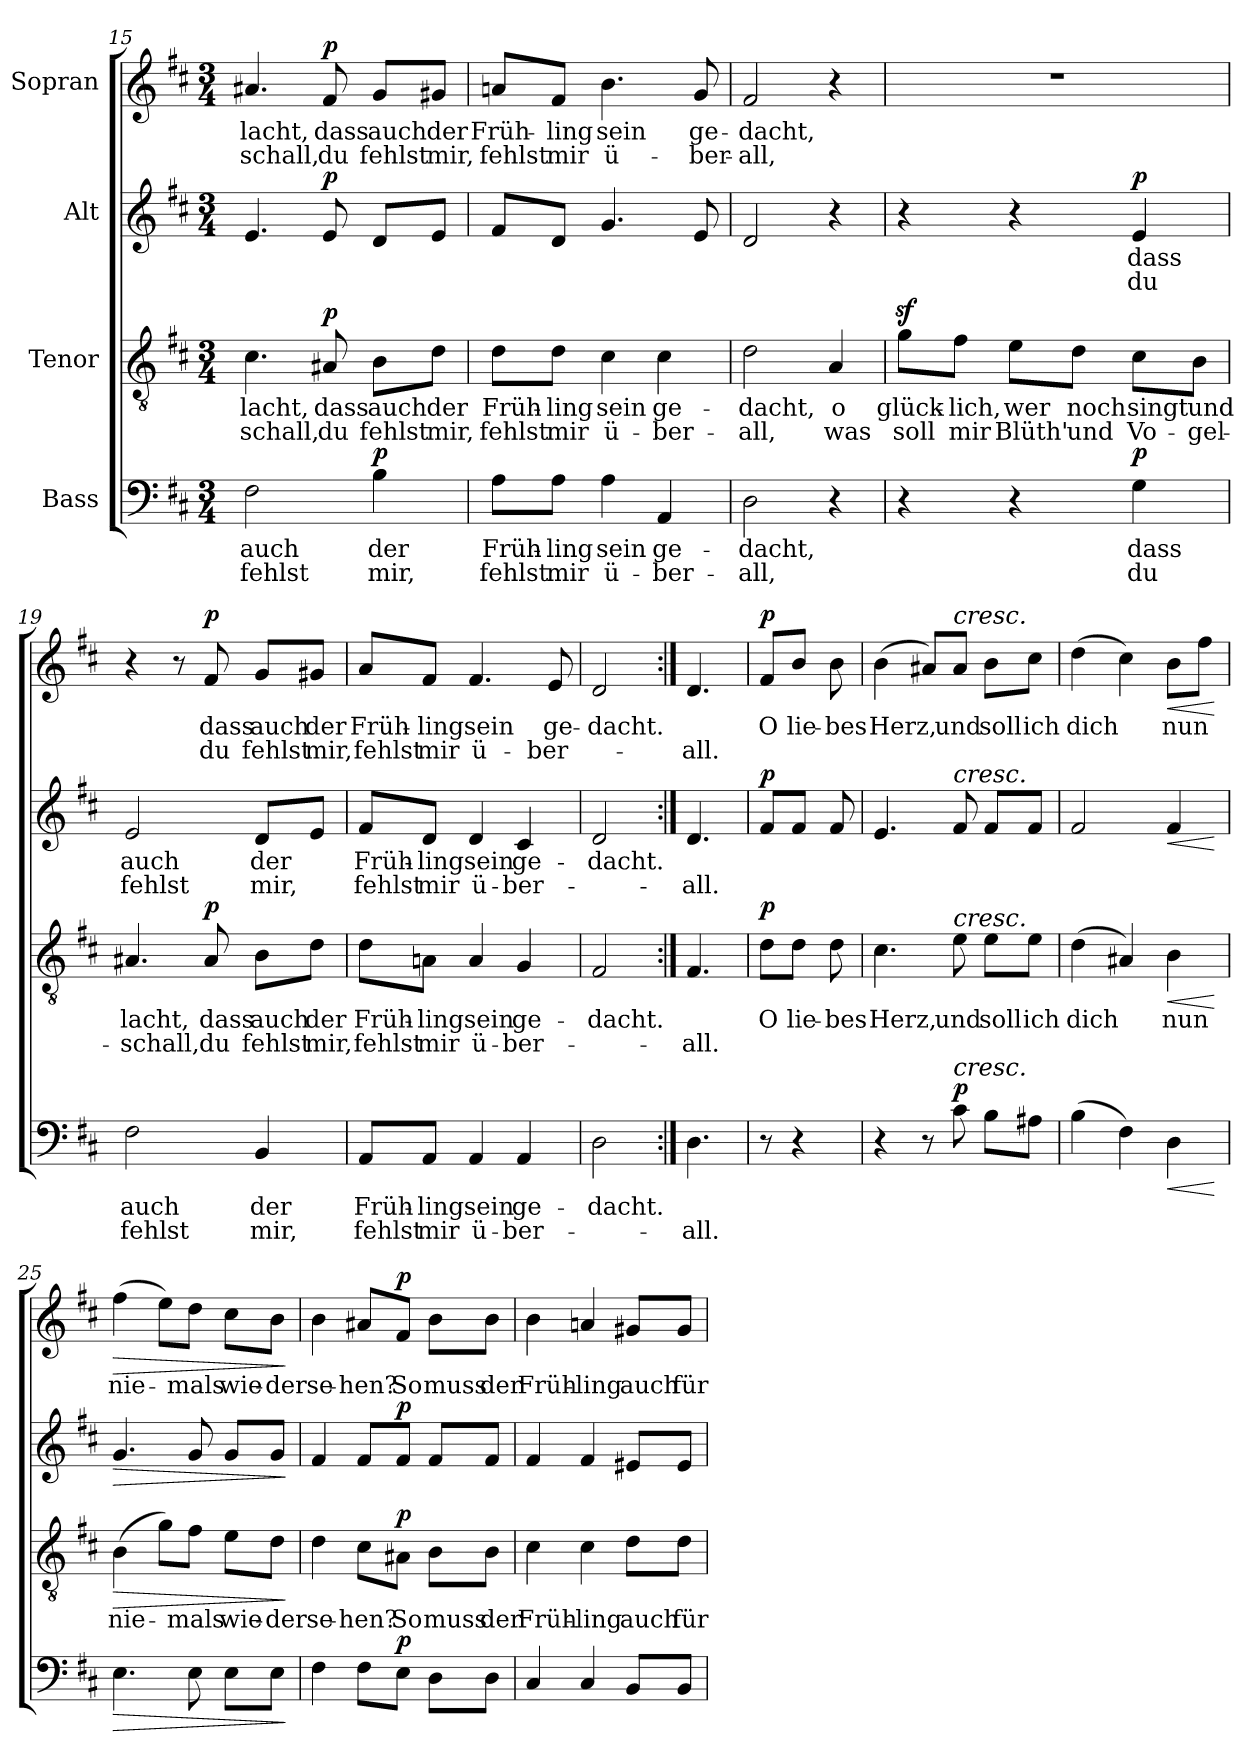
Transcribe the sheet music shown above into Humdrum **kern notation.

**kern	**text	**text	**dynam	**kern	**text	**text	**dynam	**kern	**text	**text	**dynam	**kern	**text	**text	**dynam
*part4	*part4	*part4	*part4	*part3	*part3	*part3	*part3	*part2	*part2	*part2	*part2	*part1	*part1	*part1	*part1
*staff4	*staff4	*staff4	*staff4	*staff3	*staff3	*staff3	*staff3	*staff2	*staff2	*staff2	*staff2	*staff1	*staff1	*staff1	*staff1
*I"Bass	*	*	*	*I"Tenor	*	*	*	*I"Alt	*	*	*	*I"Sopran	*	*	*
*clefF4	*	*	*	*clefGv2	*	*	*	*clefG2	*	*	*	*clefG2	*	*	*
*k[f#c#]	*	*	*	*k[f#c#]	*	*	*	*k[f#c#]	*	*	*	*k[f#c#]	*	*	*
*M3/4	*	*	*	*M3/4	*	*	*	*M3/4	*	*	*	*M3/4	*	*	*
=15	=15	=15	=15	=15	=15	=15	=15	=15	=15	=15	=15	=15	=15	=15	=15
!	!LO:LY:b	!LO:LY:b	!	!	!LO:LY:b	!LO:LY:b	!	!	!	!	!	!	!LO:LY:b	!LO:LY:b	!
2F#\	auch	fehlst	.	4.c#\	lacht,	-schall,	.	4.e/	.	.	.	4.a#X/	lacht,	-schall,	.
!	!	!	!	!	!LO:LY:b	!LO:LY:b	!LO:DY:b	!	!	!	!LO:DY:b	!	!LO:LY:b	!LO:LY:b	!LO:DY:b
.	.	.	.	8A#X/	dass	du	p	8e/	.	.	p	8f#/	dass	du	p
!	!LO:LY:b	!LO:LY:b	!LO:DY:b	!	!LO:LY:b	!LO:LY:b	!	!	!	!	!	!	!LO:LY:b	!LO:LY:b	!
4B\	der	mir,	p	8B\L	auch	fehlst	.	8d/L	.	.	.	8g/L	auch	fehlst	.
!	!	!	!	!	!LO:LY:b	!LO:LY:b	!	!	!	!	!	!	!LO:LY:b	!LO:LY:b	!
.	.	.	.	8d\J	der	mir,	.	8e/J	.	.	.	8g#X/J	der	mir,	.
=16	=16	=16	=16	=16	=16	=16	=16	=16	=16	=16	=16	=16	=16	=16	=16
!	!LO:LY:b	!LO:LY:b	!	!	!LO:LY:b	!LO:LY:b	!	!	!	!	!	!	!LO:LY:b	!LO:LY:b	!
8A\L	Früh-	fehlst	.	8d\L	Früh-	fehlst	.	8f#/L	.	.	.	8an/L	Früh-	fehlst	.
!	!LO:LY:b	!LO:LY:b	!	!	!LO:LY:b	!LO:LY:b	!	!	!	!	!	!	!LO:LY:b	!LO:LY:b	!
8A\J	-ling	mir	.	8d\J	-ling	mir	.	8d/J	.	.	.	8f#/J	-ling	mir	.
!	!LO:LY:b	!LO:LY:b	!	!	!LO:LY:b	!LO:LY:b	!	!	!	!	!	!	!LO:LY:b	!LO:LY:b	!
4A\	sein	ü-	.	4c#\	sein	ü-	.	4.g/	.	.	.	4.b\	sein	ü-	.
!	!LO:LY:b	!LO:LY:b	!	!	!LO:LY:b	!LO:LY:b	!	!	!	!	!	!	!	!	!
4AA/	ge-	-ber-	.	4c#\	ge-	-ber-	.	.	.	.	.	.	.	.	.
!	!	!	!	!	!	!	!	!	!	!	!	!	!LO:LY:b	!LO:LY:b	!
.	.	.	.	.	.	.	.	8e/	.	.	.	8g/	ge-	-ber-	.
=17	=17	=17	=17	=17	=17	=17	=17	=17	=17	=17	=17	=17	=17	=17	=17
!	!LO:LY:b	!LO:LY:b	!	!	!LO:LY:b	!LO:LY:b	!	!	!	!	!	!	!LO:LY:b	!LO:LY:b	!
2D\	-dacht,	-all,	.	2d\	-dacht,	-all,	.	2d/	.	.	.	2f#/	-dacht,	-all,	.
!	!	!	!	!	!LO:LY:b	!LO:LY:b	!	!	!	!	!	!	!	!	!
4r	.	.	.	4A/	o	was	.	4r	.	.	.	4r	.	.	.
!!LO:LB:g=z
=18	=18	=18	=18	=18	=18	=18	=18	=18	=18	=18	=18	=18	=18	=18	=18
!	!	!	!	!	!LO:LY:b	!LO:LY:b	!	!	!	!	!	!	!	!	!
4r	.	.	.	8gz<\L	glück-	soll	.	4r	.	.	.	2.r	.	.	.
!	!	!	!	!	!LO:LY:b	!LO:LY:b	!	!	!	!	!	!	!	!	!
.	.	.	.	8f#\J	-lich,	mir	.	.	.	.	.	.	.	.	.
!	!	!	!	!	!LO:LY:b	!LO:LY:b	!	!	!	!	!	!	!	!	!
4r	.	.	.	8e\L	wer	Blüth'	.	4r	.	.	.	.	.	.	.
!	!	!	!	!	!LO:LY:b	!LO:LY:b	!	!	!	!	!	!	!	!	!
.	.	.	.	8d\J	noch	und	.	.	.	.	.	.	.	.	.
!	!LO:LY:b	!LO:LY:b	!LO:DY:b	!	!LO:LY:b	!LO:LY:b	!	!	!LO:LY:b	!LO:LY:b	!LO:DY:b	!	!	!	!
4G\	dass	du	p	8c#\L	singt	Vo-	.	4e/	dass	du	p	.	.	.	.
!	!	!	!	!	!LO:LY:b	!LO:LY:b	!	!	!	!	!	!	!	!	!
.	.	.	.	8B\J	und	-gel-	.	.	.	.	.	.	.	.	.
=19	=19	=19	=19	=19	=19	=19	=19	=19	=19	=19	=19	=19	=19	=19	=19
!	!LO:LY:b	!LO:LY:b	!	!	!LO:LY:b	!LO:LY:b	!	!	!LO:LY:b	!LO:LY:b	!	!	!	!	!
2F#\	auch	fehlst	.	4.A#X/	lacht,	-schall,	.	2e/	auch	fehlst	.	4r	.	.	.
.	.	.	.	.	.	.	.	.	.	.	.	8r	.	.	.
!	!	!	!	!	!LO:LY:b	!LO:LY:b	!LO:DY:b	!	!	!	!	!	!LO:LY:b	!LO:LY:b	!LO:DY:b
.	.	.	.	8A#/	dass	du	p	.	.	.	.	8f#/	dass	du	p
!	!LO:LY:b	!LO:LY:b	!	!	!LO:LY:b	!LO:LY:b	!	!	!LO:LY:b	!LO:LY:b	!	!	!LO:LY:b	!LO:LY:b	!
4BB/	der	mir,	.	8B\L	auch	fehlst	.	8d/L	der	mir,	.	8g/L	auch	fehlst	.
!	!	!	!	!	!LO:LY:b	!LO:LY:b	!	!	!	!	!	!	!LO:LY:b	!LO:LY:b	!
.	.	.	.	8d\J	der	mir,	.	8e/J	.	.	.	8g#X/J	der	mir,	.
=20	=20	=20	=20	=20	=20	=20	=20	=20	=20	=20	=20	=20	=20	=20	=20
!	!LO:LY:b	!LO:LY:b	!	!	!LO:LY:b	!LO:LY:b	!	!	!LO:LY:b	!LO:LY:b	!	!	!LO:LY:b	!LO:LY:b	!
8AA/L	Früh-	fehlst	.	8d\L	Früh-	fehlst	.	8f#/L	Früh-	fehlst	.	8a/L	Früh-	fehlst	.
!	!LO:LY:b	!LO:LY:b	!	!	!LO:LY:b	!LO:LY:b	!	!	!LO:LY:b	!LO:LY:b	!	!	!LO:LY:b	!LO:LY:b	!
8AA/J	-ling	mir	.	8An\J	-ling	mir	.	8d/J	-ling	mir	.	8f#/J	-ling	mir	.
!	!LO:LY:b	!LO:LY:b	!	!	!LO:LY:b	!LO:LY:b	!	!	!LO:LY:b	!LO:LY:b	!	!	!LO:LY:b	!LO:LY:b	!
4AA/	sein	ü-	.	4A/	sein	ü-	.	4d/	sein	ü-	.	4.f#/	sein	ü-	.
!	!LO:LY:b	!LO:LY:b	!	!	!LO:LY:b	!LO:LY:b	!	!	!LO:LY:b	!LO:LY:b	!	!	!	!	!
4AA/	ge-	-ber-	.	4G/	ge-	-ber-	.	4c#/	ge-	-ber-	.	.	.	.	.
!	!	!	!	!	!	!	!	!	!	!	!	!	!LO:LY:b	!LO:LY:b	!
.	.	.	.	.	.	.	.	.	.	.	.	8e/	ge-	-ber-	.
=21	=21	=21	=21	=21	=21	=21	=21	=21	=21	=21	=21	=21	=21	=21	=21
!	!LO:LY:b	!	!	!	!LO:LY:b	!	!	!	!LO:LY:b	!	!	!	!LO:LY:b	!	!
2D\	-dacht.	.	.	2F#/	-dacht.	.	.	2d/	-dacht.	.	.	2d/	-dacht.	.	.
=22:|!	=22:|!	=22:|!	=22:|!	=22:|!	=22:|!	=22:|!	=22:|!	=22:|!	=22:|!	=22:|!	=22:|!	=22:|!	=22:|!	=22:|!	=22:|!
!	!	!LO:LY:b	!	!	!	!LO:LY:b	!	!	!	!LO:LY:b	!	!	!	!LO:LY:b	!
4.D\	.	-all.	.	4.F#/	.	-all.	.	4.d/	.	-all.	.	4.d/	.	-all.	.
!!LO:PB:g=z
=22X1	=22X1	=22X1	=22X1	=22X1	=22X1	=22X1	=22X1	=22X1	=22X1	=22X1	=22X1	=22X1	=22X1	=22X1	=22X1
!	!	!	!	!	!LO:LY:b	!	!LO:DY:b	!	!	!	!LO:DY:b	!	!LO:LY:b	!	!LO:DY:b
8r	.	.	.	8d\L	O	.	p	8f#/L	.	.	p	8f#/L	O	.	p
!	!	!	!	!	!LO:LY:b	!	!	!	!	!	!	!	!LO:LY:b	!	!
4r	.	.	.	8d\J	lie-	.	.	8f#/J	.	.	.	8b/J	lie-	.	.
!	!	!	!	!	!LO:LY:b	!	!	!	!	!	!	!	!LO:LY:b	!	!
.	.	.	.	8d\	-bes	.	.	8f#/	.	.	.	8b\	-bes	.	.
=23	=23	=23	=23	=23	=23	=23	=23	=23	=23	=23	=23	=23	=23	=23	=23
!	!	!	!	!	!LO:LY:b	!	!	!	!	!	!	!	!LO:LY:b	!	!
4r	.	.	.	4.c#\	Herz,	.	.	4.e/	.	.	.	(>4b\	Herz,	.	.
8r	.	.	.	.	.	.	.	.	.	.	.	8a#X/L)	.	.	.
!	!	!	!	!	!	!	!	!	!	!	!	!LO:TX:a:i:t=cresc.	!	!	!
!	!	!	!	!	!	!	!	!LO:TX:a:i:t=cresc.	!	!	!	!	!	!	!
!	!	!	!	!LO:TX:a:i:t=cresc.	!	!	!	!	!	!	!	!	!	!	!
!LO:TX:a:i:t=cresc.	!	!	!	!	!	!	!	!	!	!	!	!	!	!	!
!	!	!	!LO:DY:b	!	!LO:LY:b	!	!	!	!	!	!	!	!LO:LY:b	!	!
8c#\	.	.	p	8e\	und	.	.	8f#/	.	.	.	8a#/J	und	.	.
!	!	!	!	!	!LO:LY:b	!	!	!	!	!	!	!	!LO:LY:b	!	!
8B\L	.	.	.	8e\L	soll	.	.	8f#/L	.	.	.	8b\L	soll	.	.
!	!	!	!	!	!LO:LY:b	!	!	!	!	!	!	!	!LO:LY:b	!	!
8A#X\J	.	.	.	8e\J	ich	.	.	8f#/J	.	.	.	8cc#\J	ich	.	.
=24	=24	=24	=24	=24	=24	=24	=24	=24	=24	=24	=24	=24	=24	=24	=24
!	!	!	!	!	!LO:LY:b	!	!	!	!	!	!	!	!LO:LY:b	!	!
(>4B\	.	.	.	(>4d\	dich	.	.	2f#/	.	.	.	(>4dd\	dich	.	.
4F#\)	.	.	.	4A#X/)	.	.	.	.	.	.	.	4cc#\)	.	.	.
!	!	!	!LO:HP:b	!	!LO:LY:b	!	!LO:HP:b	!	!	!	!LO:HP:b	!	!LO:LY:b	!	!LO:HP:b
4D\	.	.	<	4B\	nun	.	<	4f#/	.	.	<	8b\L	-nun	.	<
.	.	.	.	.	.	.	.	.	.	.	.	8ff#\J	.	.	.
.	.	.	[	.	.	.	[	.	.	.	[	.	.	.	[
=25	=25	=25	=25	=25	=25	=25	=25	=25	=25	=25	=25	=25	=25	=25	=25
!	!	!	!LO:HP:b	!	!LO:LY:b	!	!LO:HP:b	!	!	!	!LO:HP:b	!	!LO:LY:b	!	!LO:HP:b
4.E\	.	.	>	(>4B\	nie-	.	>	4.g/	.	.	>	(>4ff#\	nie-	.	>
.	.	.	.	8g\L)	.	.	.	.	.	.	.	8ee\L)	.	.	.
!	!	!	!	!	!LO:LY:b	!	!	!	!	!	!	!	!LO:LY:b	!	!
8E\	.	.	.	8f#\J	-mals	.	.	8g/	.	.	.	8dd\J	-mals	.	.
!	!	!	!	!	!LO:LY:b	!	!	!	!	!	!	!	!LO:LY:b	!	!
8E\L	.	.	.	8e\L	wie-	.	.	8g/L	.	.	.	8cc#\L	wie-	.	.
!	!	!	!	!	!LO:LY:b	!	!	!	!	!	!	!	!LO:LY:b	!	!
8E\J	.	.	.	8d\J	-der	.	.	8g/J	.	.	.	8b\J	-der	.	.
.	.	.	]	.	.	.	]	.	.	.	]	.	.	.	]
=26	=26	=26	=26	=26	=26	=26	=26	=26	=26	=26	=26	=26	=26	=26	=26
!	!	!	!	!	!LO:LY:b	!	!	!	!	!	!	!	!LO:LY:b	!	!
4F#\	.	.	.	4d\	se-	.	.	4f#/	.	.	.	4b\	se-	.	.
!	!	!	!	!	!LO:LY:b	!	!	!	!	!	!	!	!LO:LY:b	!	!
8F#\L	.	.	.	8c#\L	-hen?	.	.	8f#/L	.	.	.	8a#X/L	-hen?	.	.
!	!	!	!LO:DY:b	!	!LO:LY:b	!	!LO:DY:b	!	!	!	!LO:DY:b	!	!LO:LY:b	!	!LO:DY:b
8E\J	.	.	p	8A#X\J	So	.	p	8f#/J	.	.	p	8f#/J	So	.	p
!	!	!	!	!	!LO:LY:b	!	!	!	!	!	!	!	!LO:LY:b	!	!
8D\L	.	.	.	8B\L	muss	.	.	8f#/L	.	.	.	8b\L	muss	.	.
!	!	!	!	!	!LO:LY:b	!	!	!	!	!	!	!	!LO:LY:b	!	!
8D\J	.	.	.	8B\J	der	.	.	8f#/J	.	.	.	8b\J	der	.	.
!!LO:PB:g=z
=27	=27	=27	=27	=27	=27	=27	=27	=27	=27	=27	=27	=27	=27	=27	=27
!	!	!	!	!	!LO:LY:b	!	!	!	!	!	!	!	!LO:LY:b	!	!
4C#/	.	.	.	4c#\	Früh-	.	.	4f#/	.	.	.	4b\	Früh-	.	.
!	!	!	!	!	!LO:LY:b	!	!	!	!	!	!	!	!LO:LY:b	!	!
4C#/	.	.	.	4c#\	-ling	.	.	4f#/	.	.	.	4an/	-ling	.	.
!	!	!	!	!	!LO:LY:b	!	!	!	!	!	!	!	!LO:LY:b	!	!
8BB/L	.	.	.	8d\L	auch	.	.	8e#X/L	.	.	.	8g#X/L	auch	.	.
!	!	!	!	!	!LO:LY:b	!	!	!	!	!	!	!	!LO:LY:b	!	!
8BB/J	.	.	.	8d\J	für	.	.	8e#/J	.	.	.	8g#/J	für	.	.
=	=	=	=	=	=	=	=	=	=	=	=	=	=	=	=
*-	*-	*-	*-	*-	*-	*-	*-	*-	*-	*-	*-	*-	*-	*-	*-
